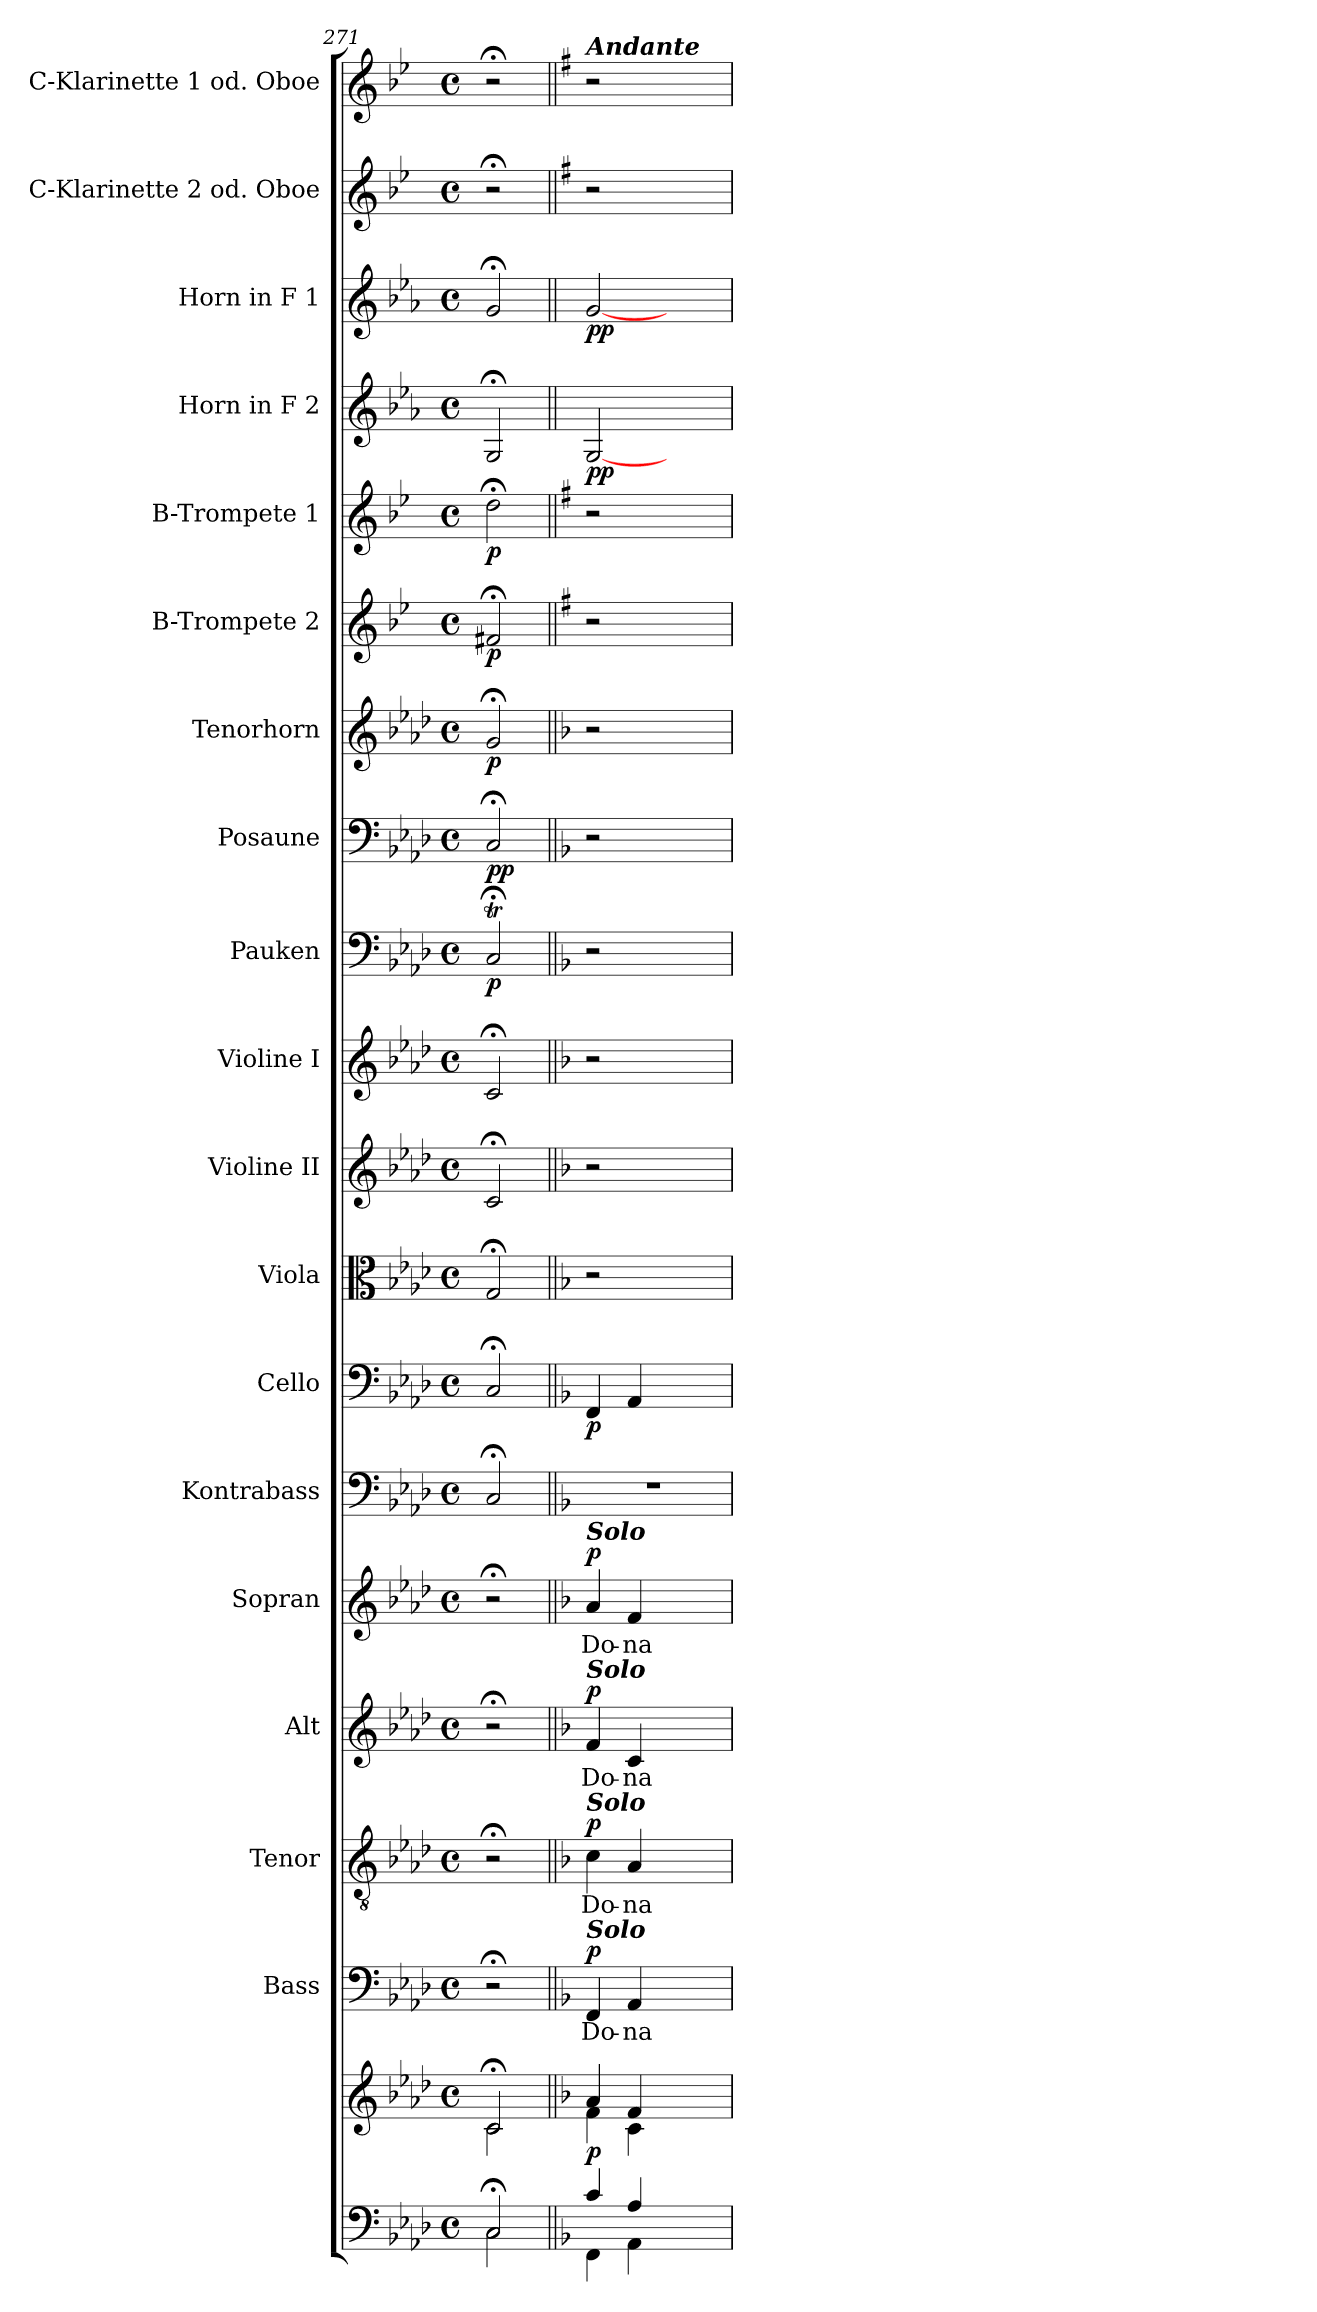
**kern	**kern	**dynam	**kern	**text	**dynam	**kern	**text	**dynam	**kern	**text	**dynam	**kern	**text	**dynam	**kern	**kern	**dynam	**kern	**kern	**kern	**kern	**dynam	**kern	**dynam	**kern	**dynam	**kern	**dynam	**kern	**dynam	**kern	**dynam	**kern	**dynam	**kern	**kern
*part19	*part19	*part19	*part18	*part18	*part18	*part17	*part17	*part17	*part16	*part16	*part16	*part15	*part15	*part15	*part14	*part13	*part13	*part12	*part11	*part10	*part9	*part9	*part8	*part8	*part7	*part7	*part6	*part6	*part5	*part5	*part4	*part4	*part3	*part3	*part2	*part1
*staff20	*staff19	*staff19/20	*staff18	*staff18	*staff18	*staff17	*staff17	*staff17	*staff16	*staff16	*staff16	*staff15	*staff15	*staff15	*staff14	*staff13	*staff13	*staff12	*staff11	*staff10	*staff9	*staff9	*staff8	*staff8	*staff7	*staff7	*staff6	*staff6	*staff5	*staff5	*staff4	*staff4	*staff3	*staff3	*staff2	*staff1
*	*	*	*I"Bass	*	*	*I"Tenor	*	*	*I"Alt	*	*	*I"Sopran	*	*	*I"Kontrabass	*I"Cello	*	*I"Viola	*I"Violine II	*I"Violine I	*I"Pauken	*	*I"Posaune	*	*I"Tenorhorn	*	*I"B-Trompete 2	*	*I"B-Trompete 1	*	*I"Horn in F 2	*	*I"Horn in F 1	*	*I"C-Klarinette 2 od. Oboe	*I"C-Klarinette 1 od. Oboe
*	*	*	*I'B.	*	*	*I'T.	*	*	*I'A.	*	*	*I'S.	*	*	*I'Kb.	*	*	*I'Vla.	*I'Vl. II	*I'Vl. I	*I'Pk.	*	*I'Pos.	*	*I'T. Hrn.	*	*I'B Trp. 2	*	*I'B Trp. 1	*	*	*	*	*	*I'C Kl. 2	*I'C Kl. 1
*clefF4	*clefG2	*	*clefF4	*	*	*clefGv2	*	*	*clefG2	*	*	*clefG2	*	*	*clefF4	*clefF4	*	*clefC3	*clefG2	*clefG2	*clefF4	*	*clefF4	*	*clefG2	*	*clefG2	*	*clefG2	*	*clefG2	*	*clefG2	*	*clefG2	*clefG2
*	*	*	*	*	*	*	*	*	*	*	*	*	*	*	*ITrd7c12	*	*	*	*	*	*	*	*	*	*ITrd8c14	*	*ITrd1c2	*	*ITrd1c2	*	*ITrd4c7	*	*ITrd4c7	*	*ITrd1c2	*ITrd1c2
*k[b-e-a-d-]	*k[b-e-a-d-]	*	*k[b-e-a-d-]	*	*	*k[b-e-a-d-]	*	*	*k[b-e-a-d-]	*	*	*k[b-e-a-d-]	*	*	*k[b-e-a-d-]	*k[b-e-a-d-]	*	*k[b-e-a-d-]	*k[b-e-a-d-]	*k[b-e-a-d-]	*k[b-e-a-d-]	*	*k[b-e-a-d-]	*	*k[b-e-a-d-]	*	*k[b-e-a-d-]	*	*k[b-e-a-d-]	*	*k[b-e-a-d-]	*	*k[b-e-a-d-]	*	*k[b-e-a-d-]	*k[b-e-a-d-]
*A-:	*A-:	*	*A-:	*	*	*A-:	*	*	*A-:	*	*	*A-:	*	*	*A-:	*A-:	*	*A-:	*A-:	*A-:	*A-:	*	*A-:	*	*A-:	*	*A-:	*	*A-:	*	*A-:	*	*A-:	*	*A-:	*A-:
*M4/4	*M4/4	*	*M4/4	*	*	*M4/4	*	*	*M4/4	*	*	*M4/4	*	*	*M4/4	*M4/4	*	*M4/4	*M4/4	*M4/4	*M4/4	*	*M4/4	*	*M4/4	*	*M4/4	*	*M4/4	*	*M4/4	*	*M4/4	*	*M4/4	*M4/4
*met(c)	*met(c)	*	*met(c)	*	*	*met(c)	*	*	*met(c)	*	*	*met(c)	*	*	*met(c)	*met(c)	*	*met(c)	*met(c)	*met(c)	*met(c)	*	*met(c)	*	*met(c)	*	*met(c)	*	*met(c)	*	*met(c)	*	*met(c)	*	*met(c)	*met(c)
=271	=271	=271	=271	=271	=271	=271	=271	=271	=271	=271	=271	=271	=271	=271	=271	=271	=271	=271	=271	=271	=271	=271	=271	=271	=271	=271	=271	=271	=271	=271	=271	=271	=271	=271	=271	=271
*^	*^	*	*	*	*	*	*	*	*	*	*	*	*	*	*	*	*	*	*	*	*	*	*	*	*	*	*	*	*	*	*	*	*	*	*	*
!	!	!	!	!	!	!	!	!	!	!	!	!	!	!	!	!	!	!	!	!	!	!	!	!LO:DY:b	!	!LO:DY:b	!	!LO:DY:b	!	!LO:DY:b	!	!LO:DY:b	!	!	!	!	!	!
2C;/	2C\	2c;</	2c\	.	2r;<	.	.	2r;<	.	.	2r;<	.	.	2r;<	.	.	2CC;</	2C;</	.	2G;</	2c;</	2c;</	2C;t/	p	2C;</	pp	2G;</	p	2en;</	p	2cc;<\	p	2C;</	.	2c;</	.	2r;<	2r;<
=272||	=272||	=272||	=272||	=272||	=272||	=272||	=272||	=272||	=272||	=272||	=272||	=272||	=272||	=272||	=272||	=272||	=272||	=272||	=272||	=272||	=272||	=272||	=272||	=272||	=272||	=272||	=272||	=272||	=272||	=272||	=272||	=272||	=272||	=272||	=272||	=272||	=272||	=272||
*k[b-]	*	*k[b-]	*	*	*k[b-]	*	*	*k[b-]	*	*	*k[b-]	*	*	*k[b-]	*	*	*k[b-]	*k[b-]	*	*k[b-]	*k[b-]	*k[b-]	*k[b-]	*	*k[b-]	*	*k[b-]	*	*k[b-]	*	*k[b-]	*	*k[b-]	*	*k[b-]	*	*k[b-]	*k[b-]
*F:	*	*F:	*	*	*F:	*	*	*F:	*	*	*F:	*	*	*F:	*	*	*F:	*F:	*	*F:	*F:	*F:	*F:	*	*F:	*	*F:	*	*F:	*	*F:	*	*F:	*	*F:	*	*F:	*F:
!	!	!	!	!	!	!	!	!	!	!	!	!	!	!	!	!	!	!	!	!	!	!	!	!	!	!	!	!	!	!	!	!	!	!	!	!	!	!LO:TX:a:Bi:t=Andante
!	!	!	!	!	!	!	!	!	!	!	!	!	!	!LO:TX:a:Bi:t=Solo	!	!	!	!	!	!	!	!	!	!	!	!	!	!	!	!	!	!	!	!	!	!	!	!
!	!	!	!	!	!	!	!	!	!	!	!LO:TX:a:Bi:t=Solo	!	!	!	!	!	!	!	!	!	!	!	!	!	!	!	!	!	!	!	!	!	!	!	!	!	!	!
!	!	!	!	!	!	!	!	!LO:TX:a:Bi:t=Solo	!	!	!	!	!	!	!	!	!	!	!	!	!	!	!	!	!	!	!	!	!	!	!	!	!	!	!	!	!	!
!	!	!	!	!	!LO:TX:a:Bi:t=Solo	!	!	!	!	!	!	!	!	!	!	!	!	!	!	!	!	!	!	!	!	!	!	!	!	!	!	!	!	!	!	!	!	!
!	!	!	!	!LO:DY:b	!	!LO:LY:b	!LO:DY:a	!	!LO:LY:b	!LO:DY:a	!	!LO:LY:b	!LO:DY:a	!	!LO:LY:b	!LO:DY:a	!	!	!LO:DY:b	!	!	!	!	!	!	!	!	!	!	!	!	!	!	!LO:DY:b	!	!LO:DY:b	!	!
4c/	4FF\	4a/	4f\	p	4FF/	Do-	p	4c\	Do-	p	4f/	Do-	p	4a/	Do-	p	1r	4FF/	p	2r	2r	2r	2r	.	2r	.	2r	.	2r	.	2r	.	[2C/	pp	[2c/	pp	2r	2r
!	!	!	!	!	!	!LO:LY:b	!	!	!LO:LY:b	!	!	!LO:LY:b	!	!	!LO:LY:b	!	!	!	!	!	!	!	!	!	!	!	!	!	!	!	!	!	!	!	!	!	!	!
4A/	4AA\	4f/	4c\	.	4AA/	-na	.	4A/	-na	.	4c/	-na	.	4f/	-na	.	.	4AA/	.	.	.	.	.	.	.	.	.	.	.	.	.	.	.	.	.	.	.	.
2ryy	2ryy	2ryy	2ryy	.	2ryy	.	.	2ryy	.	.	2ryy	.	.	2ryy	.	.	.	2ryy	.	2ryy	2ryy	2ryy	2ryy	.	2ryy	.	2ryy	.	2ryy	.	2ryy	.	2ryy	.	2ryy	.	2ryy	2ryy
*v	*v	*	*	*	*	*	*	*	*	*	*	*	*	*	*	*	*	*	*	*	*	*	*	*	*	*	*	*	*	*	*	*	*	*	*	*	*	*
*	*v	*v	*	*	*	*	*	*	*	*	*	*	*	*	*	*	*	*	*	*	*	*	*	*	*	*	*	*	*	*	*	*	*	*	*	*	*
=	=	=	=	=	=	=	=	=	=	=	=	=	=	=	=	=	=	=	=	=	=	=	=	=	=	=	=	=	=	=	=	=	=	=	=	=
*-	*-	*-	*-	*-	*-	*-	*-	*-	*-	*-	*-	*-	*-	*-	*-	*-	*-	*-	*-	*-	*-	*-	*-	*-	*-	*-	*-	*-	*-	*-	*-	*-	*-	*-	*-	*-
